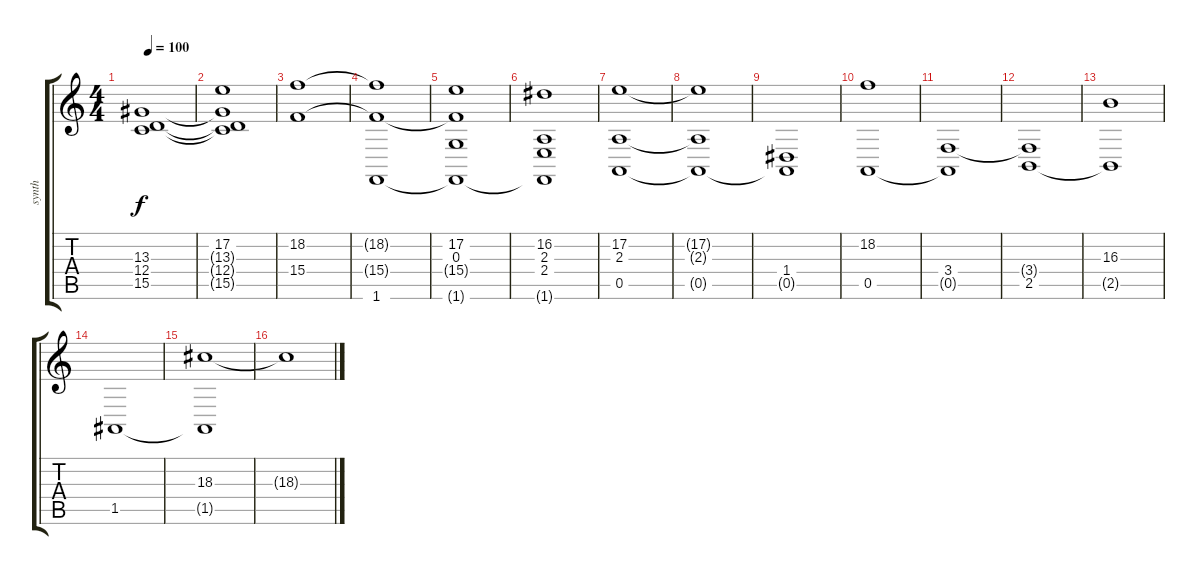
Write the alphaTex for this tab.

\track ("synth" "synth") {instrument stringensemble2}
\staff {score tabs}
\tuning (E4 B3 G3 D3 A2 E2) {hide}
\ts (4 4)
\tempo 100
\clef g2
\ks c
(13.3{t} 12.4{t} 15.5).1{dy f} |
(17.2 13.3{t} 12.4{t} 15.5{t}).1 |
(18.2 15.4).1 |
(18.2{t} 15.4{t} 1.6).1 |
(17.2 0.3 15.4{t} 1.6{t}).1 |
(16.2 2.3 2.4 1.6{t}).1 |
(17.2 2.3 0.5).1 |
(17.2{t} 2.3{t} 0.5{t}).1 |
(1.4 0.5{t}).1 |
(18.2 0.5).1 |
(3.4 0.5{t}).1 |
(3.4{t} 2.5).1 |
(16.3 2.5{t}).1 |
1.5.1 |
(18.3 1.5{t}).1 |
18.3{t}.1
